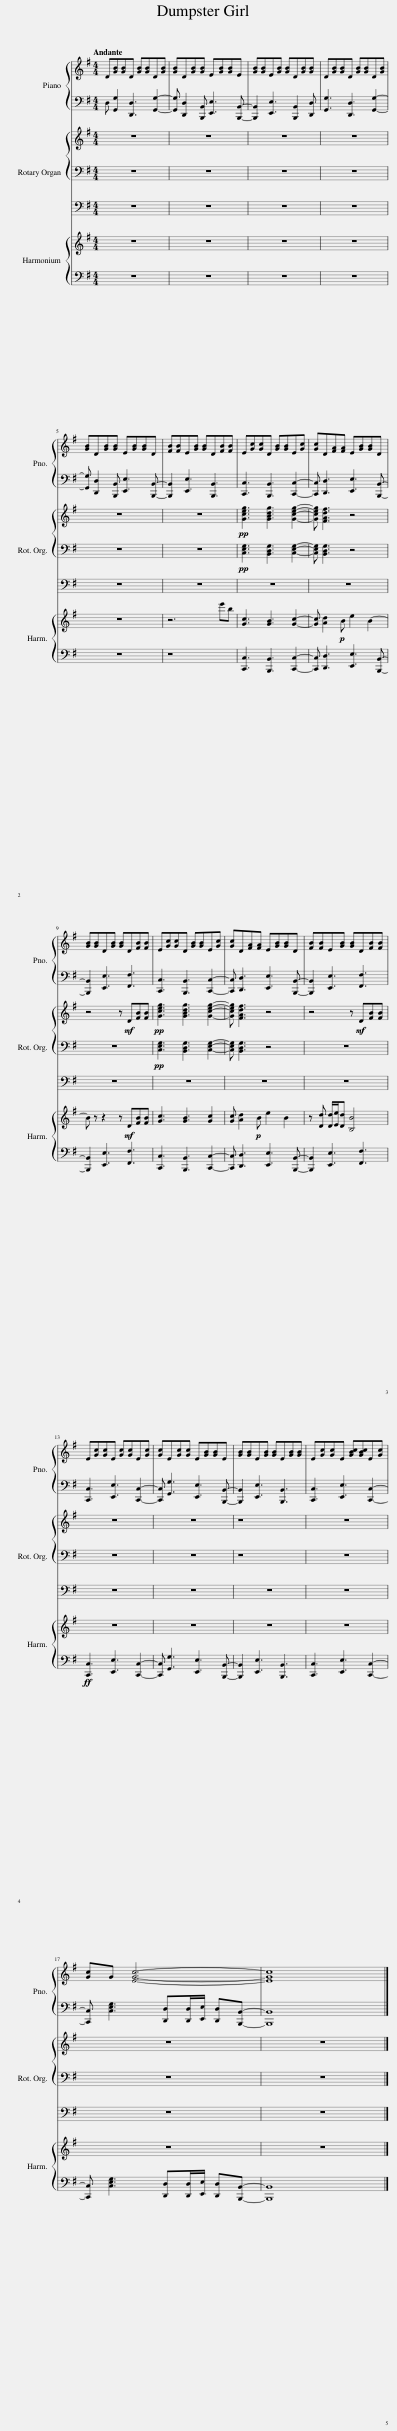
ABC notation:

X:1
%%score { 1 | 2 } { 3 | 4 } { 5 | 6 }
L:1/8
Q:1/4=92
M:4/4
I:linebreak $
K:G
V:1 treble
V:2 bass
V:3 treble
V:4 bass
V:5 treble
V:6 bass
V:1
 D[GB][GB]D [GB][GB]D[GB] | [GB]D[GB][GB] E[GB][GB]E | [GB][GB]E[GB] [GB]D[GB][GB] | D[GB][GB]D [GB][GB]D[GB] |$ [GB]D[GB][GB] E[GB][GB]D | %5
 [FB][FB]E[GB] [GB]D[FB][FB] | E[Gc][Gc]D [GB][GB]E[Gc] | [Gc]D[FA][FA] E[GB][GB]D |$ [GB][GB]D[GB] [GB]D[FB][FB] | E[Gc][Gc]D [GB][GB]E[Gc] | %10
 [Gc]D[FA][FA] E[GB][GB]D | [FB][FB]E[GB] [GB]D[FB][FB] |$ E[Gc][Gc]E [Gc][Gc]E[Gc] | [Gc]E[Gc][Gc] E[GB][GB]E | [GB][GB]E[GB] [GB]E[GB][GB] | %15
 E[Gc][Gc]E [GBc][GBc]E[Gc] |$ [Gc]G [EGc]6- | [EGc]8 |] %18
V:2
 D, [G,,G,]2 [D,,D,]3 [G,,G,]2- | [G,,G,] [D,,D,]2 [B,,,B,,] [E,,E,]3 [B,,,B,,]- | [B,,,B,,]2 [E,,E,]3 [B,,,B,,]2 [D,,D,] | [G,,G,]3 [D,,D,]3 [G,,G,]2- |$ [G,,G,] [D,,D,]2 [B,,,B,,] [E,,E,]3 [B,,,B,,]- | %5
 [B,,,B,,]2 [E,,E,]3 [B,,,B,,]3 | [C,,C,]3 [B,,,B,,]3 [C,,C,]2- | [C,,C,] [D,,D,]3 [E,,E,]3 [B,,,B,,]- |$ [B,,,B,,]2 [E,,E,]3 [F,,F,]3 | [C,,C,]3 [B,,,B,,]3 [C,,C,]2- | %10
 [C,,C,] [D,,D,]3 [E,,E,]3 [B,,,B,,]- | [B,,,B,,]2 [E,,E,]3 [F,,F,]3 |$ [C,,C,]3 [E,,E,]3 [C,,C,]2- | [C,,C,] [G,,G,]3 [E,,E,]3 [B,,,B,,]- | [B,,,B,,]2 [E,,E,]3 [B,,,B,,]3 | %15
 [C,,C,]3 [E,,E,]3 [C,,C,]2- |$ [C,,C,] [C,E,G,]3 [D,,D,][D,,D,]/[E,,E,]/ [D,,D,][B,,,B,,]- | [B,,,B,,]8 |] %18
V:3
 z8 | z8 | z8 | z8 |$ z8 | %5
 z8 |!pp! [Gceg]3 [GBdg]3 [Gceg]2- | [Gceg] [FAdf]3 z4 |$ z4 z!mf! D[FB][FB] |!pp! [Gceg]3 [GBdg]3 [Gceg]2- | %10
 [Gceg] [FAdf]3 z4 | z4 z!mf! D[FB][FB] |$ z8 | z8 | z8 | %15
 z8 |$ z8 | z8 |] %18
V:4
 z8 | z8 | z8 | z8 |$ z8 | %5
 z8 |!pp! [C,E,G,]3 [B,,D,G,]3 [C,E,G,]2- | [C,E,G,] [B,,D,G,]3 z4 |$ z8 |!pp! [C,E,G,]3 [B,,D,G,]3 [C,E,G,]2- | %10
 [C,E,G,] [B,,D,G,]3 z4 | z8 |$ z8 | z8 | z8 | %15
 z8 |$ z8 | z8 |] %18
V:5
 z8 | z8 | z8 | z8 |$ z8 | %5
 z6 e'b | [Gc]3 [GB]3 [Gc]2- | [Gc] [Ad]2!p! B e2 B2- |$ B z z2 z!mf! D[FB][FB] | [Gc]3 [GB]3 [Gc]2 | %10
 [Gc] [Ad]2!p! B e2 B2 | z [Dd] [Dd]/[Ee]/[Dd] [B,B]4 |$ z8 | z8 | z8 | %15
 z8 |$ z8 | z8 |] %18
V:6
 z8 | z8 | z8 | z8 |$ z8 | %5
 z8 | [C,,C,]3 [B,,,B,,]3 [C,,C,]2- | [C,,C,] [D,,D,]3 [E,,E,]3 [B,,,B,,]- |$ [B,,,B,,]2 [E,,E,]3 [F,,F,]3 | [C,,C,]3 [B,,,B,,]3 [C,,C,]2- | %10
 [C,,C,] [D,,D,]3 [E,,E,]3 [B,,,B,,]- | [B,,,B,,]2 [E,,E,]3 [F,,F,]3 |$!ff! [C,,C,]3 [E,,E,]3 [C,,C,]2- | [C,,C,] [G,,G,]3 [E,,E,]3 [B,,,B,,]- | [B,,,B,,]2 [E,,E,]3 [B,,,B,,]3 | %15
 [C,,C,]3 [E,,E,]3 [C,,C,]2- |$ [C,,C,] [C,E,G,]3 [D,,D,][D,,D,]/[E,,E,]/ [D,,D,][B,,,B,,]- | [B,,,B,,]8 |] %18
